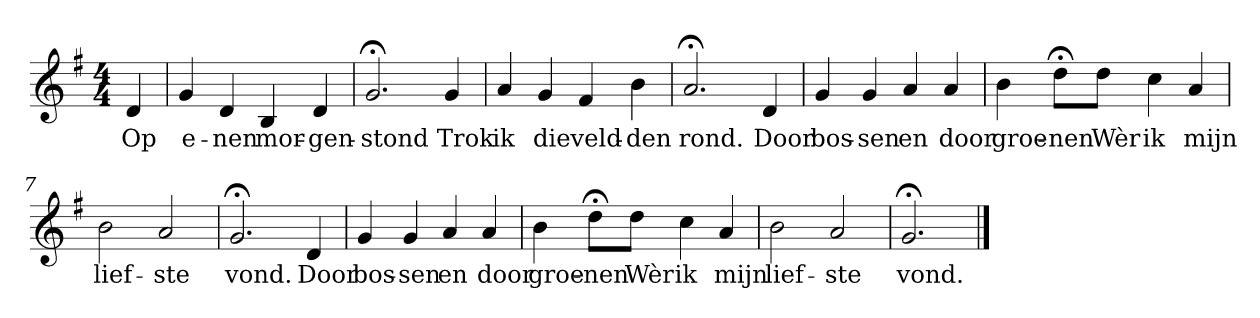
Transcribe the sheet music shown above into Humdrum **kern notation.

**kern	**text
*part1	*part1
*staff1	*staff1
*k[f#]	*
*G:	*
*M4/4	*
*MM120	*
=	=
4d	Op
=1	=1
4g	e-
4d	-nen
4B	mor-
4d	-gen-
=2	=2
2.g;<	-stond
4g	Trok
=3	=3
4a	ik
4g	die
4f#	veld-
4b	-den
=4	=4
2.a;<	rond.
4d	Door
=5	=5
4g	bos-
4g	-sen
4a	en
4a	door
=6	=6
4b	groe-
8dd;<L	-nen
8ddJ	Wèr
4cc	ik
4a	mijn
=7	=7
2b	lief-
2a	-ste
=8	=8
2.g;<	vond.
4d	Door
=9	=9
4g	bos-
4g	-sen
4a	en
4a	door
=10	=10
4b	groe-
8dd;<L	-nen
8ddJ	Wèr
4cc	ik
4a	mijn
=11	=11
2b	lief-
2a	-ste
=12	=12
2.g;<	vond.
==	==
*-	*-
